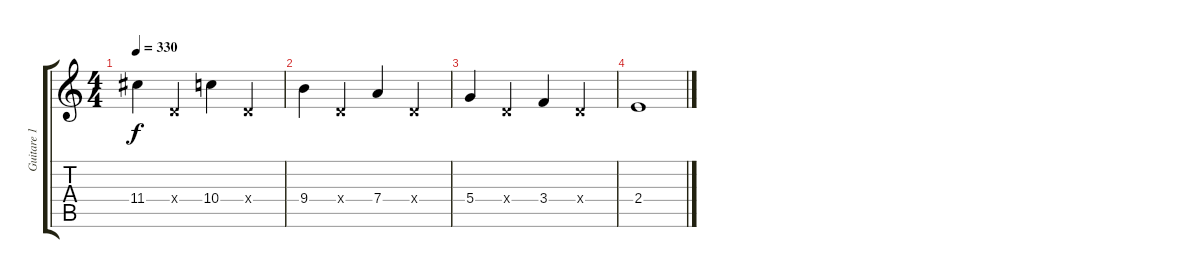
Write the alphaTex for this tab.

\track ("Guitare 1" "Guitare 1") {instrument distortionguitar}
\staff {score tabs}
\tuning (E4 B3 G3 D3 A2 E2) {hide}
\ts (4 4)
\tempo 330
\clef g2
\ks c
11.4.4{dy f} 0.4{x}.4 10.4.4 0.4{x}.4 |
9.4.4 0.4{x}.4 7.4.4 0.4{x}.4 |
5.4.4 0.4{x}.4 3.4.4 0.4{x}.4 |
2.4.1
